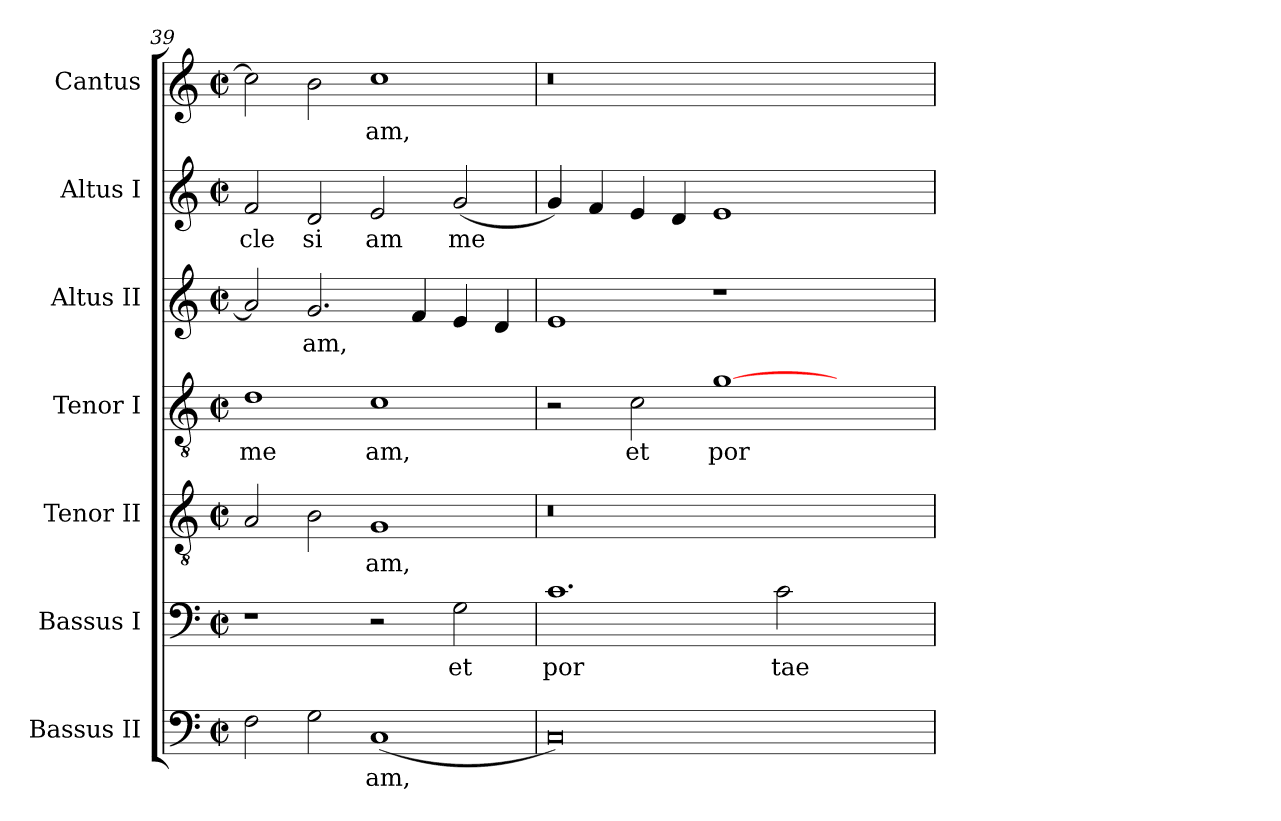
**kern	**text	**kern	**text	**kern	**text	**kern	**text	**kern	**text	**kern	**text	**kern	**text
*part7	*part7	*part6	*part6	*part5	*part5	*part4	*part4	*part3	*part3	*part2	*part2	*part1	*part1
*staff7	*staff7	*staff6	*staff6	*staff5	*staff5	*staff4	*staff4	*staff3	*staff3	*staff2	*staff2	*staff1	*staff1
*I"Bassus II	*	*I"Bassus I	*	*I"Tenor II	*	*I"Tenor I	*	*I"Altus II	*	*I"Altus I	*	*I"Cantus	*
!!LO:PB:g=z
*clefF4	*	*clefF4	*	*clefGv2	*	*clefGv2	*	*clefG2	*	*clefG2	*	*clefG2	*
*M2/2	*	*M2/2	*	*M2/2	*	*M2/2	*	*M2/2	*	*M2/2	*	*M2/2	*
*met(c|)	*	*met(c|)	*	*met(c|)	*	*met(c|)	*	*met(c|)	*	*met(c|)	*	*met(c|)	*
=39	=39	=39	=39	=39	=39	=39	=39	=39	=39	=39	=39	=39	=39
!	!	!	!	!	!	!	!LO:LY:b:cj	!	!	!	!LO:LY:b:cj	!	!
2F\	.	1r	.	2A/	.	1d	me	2a/]	.	2f/	cle	2cc\]	.
!	!	!	!	!	!	!	!	!	!LO:LY:b	!	!LO:LY:b:cj	!	!
2G\	.	.	.	2B\	.	.	.	2.g/	am,	2d/	si	2b\	.
!	!LO:LY:b	!	!	!	!LO:LY:b:cj	!	!LO:LY:b:cj	!	!	!	!LO:LY:b:cj	!	!LO:LY:b:cj
(<1C	am,	2r	.	1G	am,	1c	am,	.	.	2e/	am	1cc	am,
.	.	.	.	.	.	.	.	4f/	.	.	.	.	.
!	!	!	!LO:LY:b:cj	!	!	!	!	!	!	!	!LO:LY:b	!	!
.	.	2G\	et	.	.	.	.	4e/	.	(<2g/	me	.	.
.	.	.	.	.	.	.	.	4d/	.	.	.	.	.
=40	=40	=40	=40	=40	=40	=40	=40	=40	=40	=40	=40	=40	=40
!	!	!	!LO:LY:b:cj	!	!	!	!	!	!	!	!	!	!
0C)	.	1.c	por	0r	.	2r	.	1e	.	4g/)	.	0r	.
.	.	.	.	.	.	.	.	.	.	4f/	.	.	.
!	!	!	!	!	!	!	!LO:LY:b:cj	!	!	!	!	!	!
.	.	.	.	.	.	2c\	et	.	.	4e/	.	.	.
.	.	.	.	.	.	.	.	.	.	4d/	.	.	.
!	!	!	!	!	!	!	!LO:LY:b:cj	!LO:N:vis=1	!	!	!	!	!
.	.	.	.	.	.	[>1g	por	0r	.	1e	.	.	.
!	!	!	!LO:LY:b:cj	!	!	!	!	!	!	!	!	!	!
.	.	2c\	tae	.	.	.	.	.	.	.	.	.	.
1ryy	.	1ryy	.	1ryy	.	1ryy	.	.	.	1ryy	.	1ryy	.
=	=	=	=	=	=	=	=	=	=	=	=	=	=
*-	*-	*-	*-	*-	*-	*-	*-	*-	*-	*-	*-	*-	*-
